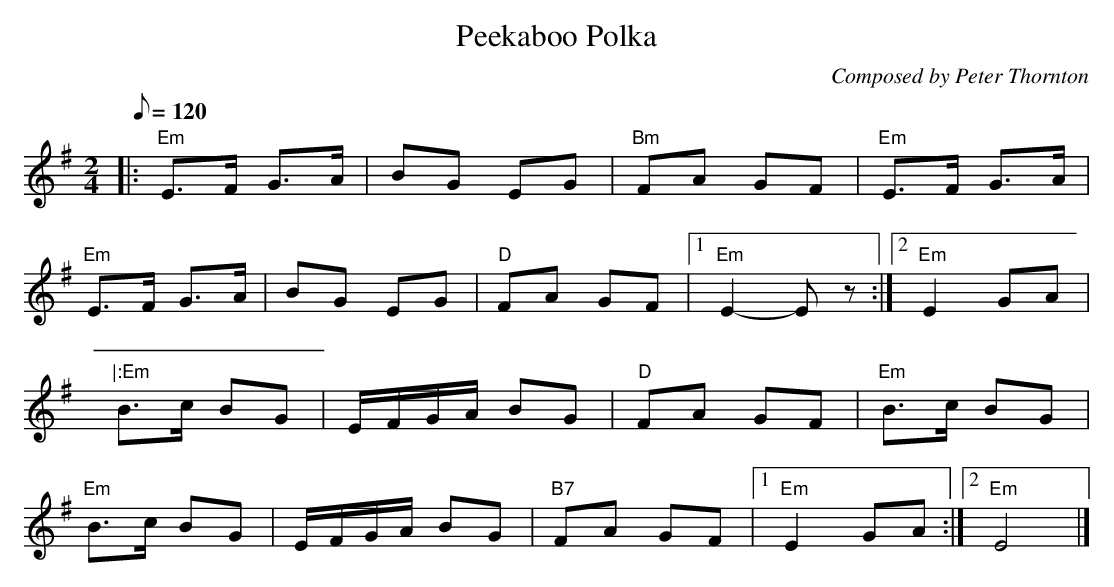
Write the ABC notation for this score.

X:1
T:Peekaboo Polka
C:Composed by Peter Thornton
M:2/4
L:1/8
Q:120
K:Em
|:"Em"E>F G>A|BG EG|"Bm"FA GF|"Em"E>F G>A|
"Em"E>F G>A|BG EG|"D"FA GF|1"Em"E2-Ez:|2"Em"E2 GA|
"|:Em"B>c BG|E/F/G/A/ BG|"D"FA GF|"Em"B>c BG|
"Em"B>c BG|E/F/G/A/ BG|"B7"FA GF|1"Em"E2GA:|2"Em"E4|]
